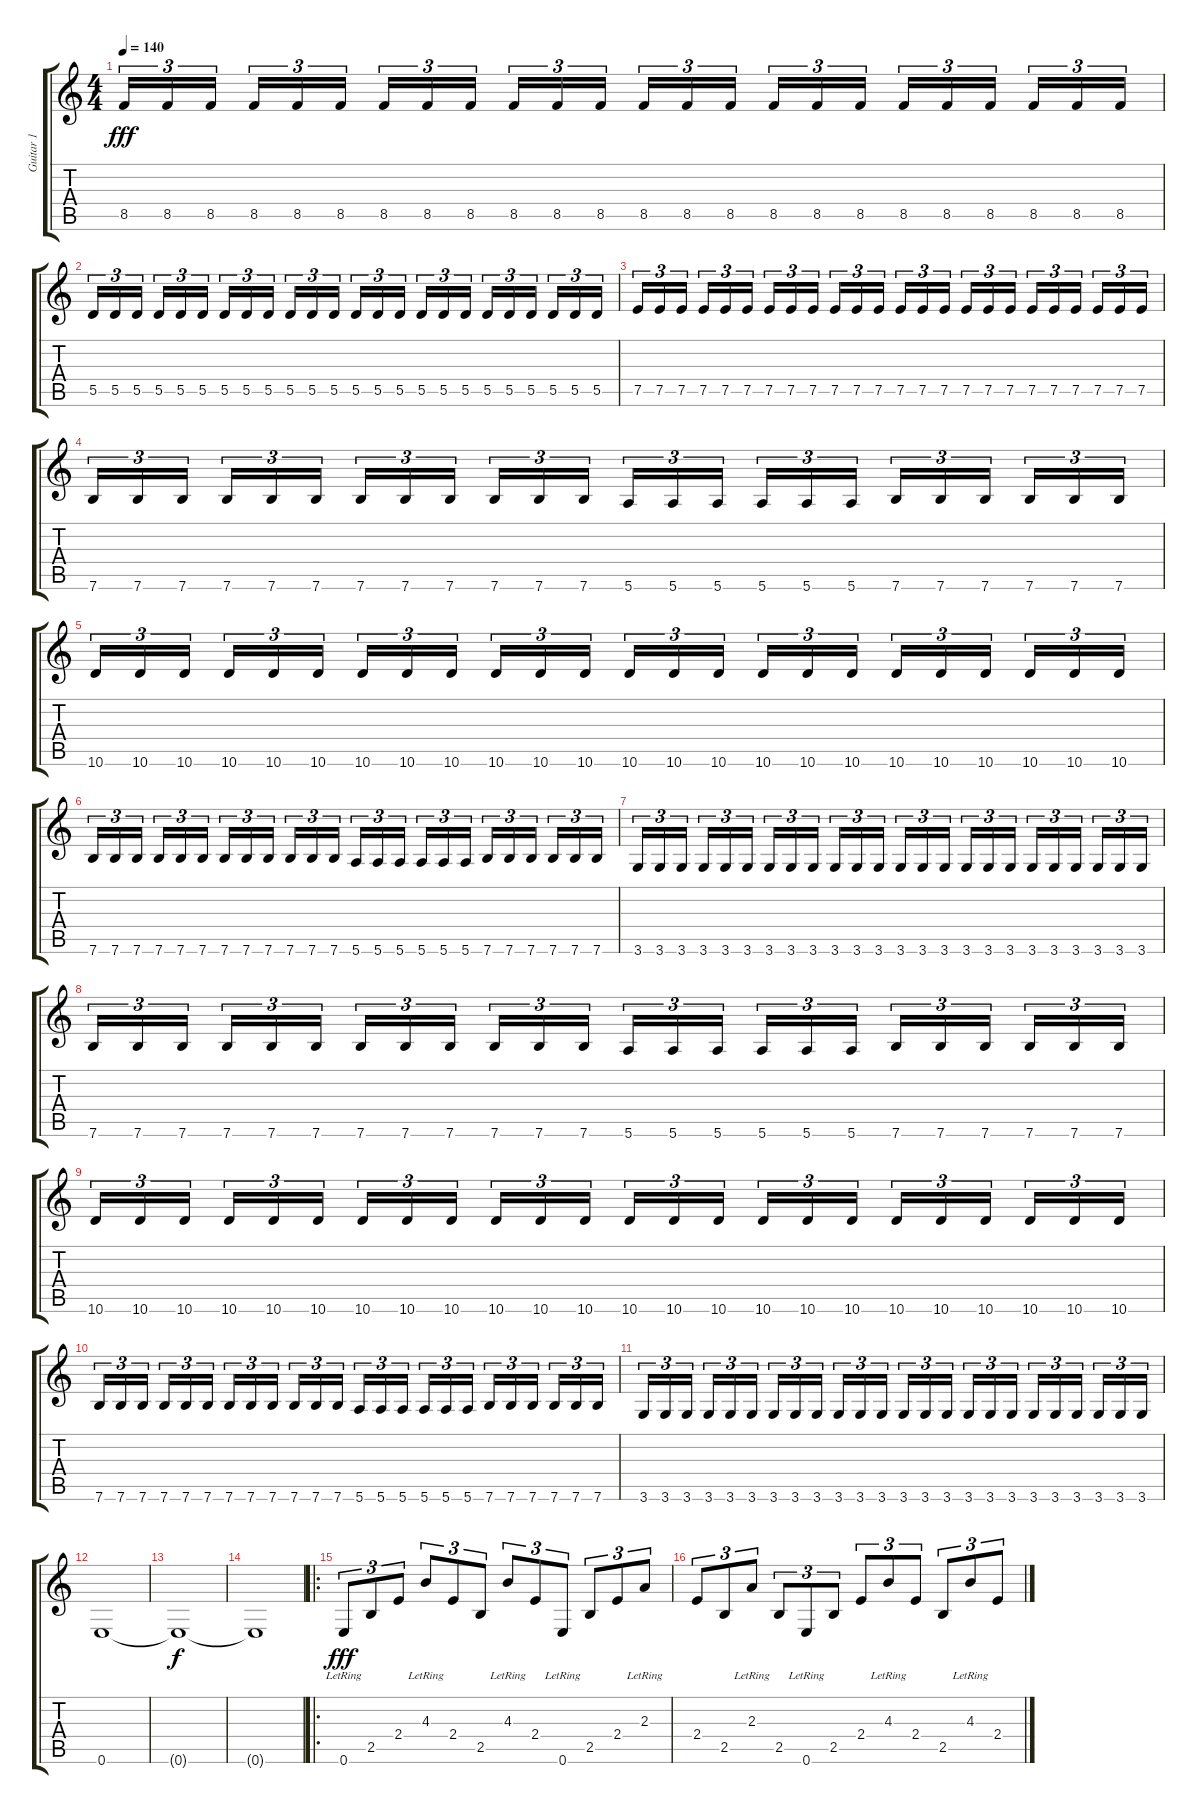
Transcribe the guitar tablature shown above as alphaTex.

\track ("Guitar 1" "Guitar 1") {instrument distortionguitar}
\staff {score tabs}
\tuning (E4 B3 G3 D3 A2 E2) {hide}
\ts (4 4)
\tempo 140
\clef g2
\ks c
8.5.16{tu (3 2) dy fff} 8.5.16{tu (3 2)} 8.5.16{tu (3 2)} 8.5.16{tu (3 2)} 8.5.16{tu (3 2)} 8.5.16{tu (3 2)} 8.5.16{tu (3 2)} 8.5.16{tu (3 2)} 8.5.16{tu (3 2)} 8.5.16{tu (3 2)} 8.5.16{tu (3 2)} 8.5.16{tu (3 2)} 8.5.16{tu (3 2)} 8.5.16{tu (3 2)} 8.5.16{tu (3 2)} 8.5.16{tu (3 2)} 8.5.16{tu (3 2)} 8.5.16{tu (3 2)} 8.5.16{tu (3 2)} 8.5.16{tu (3 2)} 8.5.16{tu (3 2)} 8.5.16{tu (3 2)} 8.5.16{tu (3 2)} 8.5.16{tu (3 2)} |
5.5.16{tu (3 2)} 5.5.16{tu (3 2)} 5.5.16{tu (3 2)} 5.5.16{tu (3 2)} 5.5.16{tu (3 2)} 5.5.16{tu (3 2)} 5.5.16{tu (3 2)} 5.5.16{tu (3 2)} 5.5.16{tu (3 2)} 5.5.16{tu (3 2)} 5.5.16{tu (3 2)} 5.5.16{tu (3 2)} 5.5.16{tu (3 2)} 5.5.16{tu (3 2)} 5.5.16{tu (3 2)} 5.5.16{tu (3 2)} 5.5.16{tu (3 2)} 5.5.16{tu (3 2)} 5.5.16{tu (3 2)} 5.5.16{tu (3 2)} 5.5.16{tu (3 2)} 5.5.16{tu (3 2)} 5.5.16{tu (3 2)} 5.5.16{tu (3 2)} |
7.5.16{tu (3 2)} 7.5.16{tu (3 2)} 7.5.16{tu (3 2)} 7.5.16{tu (3 2)} 7.5.16{tu (3 2)} 7.5.16{tu (3 2)} 7.5.16{tu (3 2)} 7.5.16{tu (3 2)} 7.5.16{tu (3 2)} 7.5.16{tu (3 2)} 7.5.16{tu (3 2)} 7.5.16{tu (3 2)} 7.5.16{tu (3 2)} 7.5.16{tu (3 2)} 7.5.16{tu (3 2)} 7.5.16{tu (3 2)} 7.5.16{tu (3 2)} 7.5.16{tu (3 2)} 7.5.16{tu (3 2)} 7.5.16{tu (3 2)} 7.5.16{tu (3 2)} 7.5.16{tu (3 2)} 7.5.16{tu (3 2)} 7.5.16{tu (3 2)} |
7.6.16{tu (3 2)} 7.6.16{tu (3 2)} 7.6.16{tu (3 2)} 7.6.16{tu (3 2)} 7.6.16{tu (3 2)} 7.6.16{tu (3 2)} 7.6.16{tu (3 2)} 7.6.16{tu (3 2)} 7.6.16{tu (3 2)} 7.6.16{tu (3 2)} 7.6.16{tu (3 2)} 7.6.16{tu (3 2)} 5.6.16{tu (3 2)} 5.6.16{tu (3 2)} 5.6.16{tu (3 2)} 5.6.16{tu (3 2)} 5.6.16{tu (3 2)} 5.6.16{tu (3 2)} 7.6.16{tu (3 2)} 7.6.16{tu (3 2)} 7.6.16{tu (3 2)} 7.6.16{tu (3 2)} 7.6.16{tu (3 2)} 7.6.16{tu (3 2)} |
10.6.16{tu (3 2)} 10.6.16{tu (3 2)} 10.6.16{tu (3 2)} 10.6.16{tu (3 2)} 10.6.16{tu (3 2)} 10.6.16{tu (3 2)} 10.6.16{tu (3 2)} 10.6.16{tu (3 2)} 10.6.16{tu (3 2)} 10.6.16{tu (3 2)} 10.6.16{tu (3 2)} 10.6.16{tu (3 2)} 10.6.16{tu (3 2)} 10.6.16{tu (3 2)} 10.6.16{tu (3 2)} 10.6.16{tu (3 2)} 10.6.16{tu (3 2)} 10.6.16{tu (3 2)} 10.6.16{tu (3 2)} 10.6.16{tu (3 2)} 10.6.16{tu (3 2)} 10.6.16{tu (3 2)} 10.6.16{tu (3 2)} 10.6.16{tu (3 2)} |
7.6.16{tu (3 2)} 7.6.16{tu (3 2)} 7.6.16{tu (3 2)} 7.6.16{tu (3 2)} 7.6.16{tu (3 2)} 7.6.16{tu (3 2)} 7.6.16{tu (3 2)} 7.6.16{tu (3 2)} 7.6.16{tu (3 2)} 7.6.16{tu (3 2)} 7.6.16{tu (3 2)} 7.6.16{tu (3 2)} 5.6.16{tu (3 2)} 5.6.16{tu (3 2)} 5.6.16{tu (3 2)} 5.6.16{tu (3 2)} 5.6.16{tu (3 2)} 5.6.16{tu (3 2)} 7.6.16{tu (3 2)} 7.6.16{tu (3 2)} 7.6.16{tu (3 2)} 7.6.16{tu (3 2)} 7.6.16{tu (3 2)} 7.6.16{tu (3 2)} |
3.6.16{tu (3 2)} 3.6.16{tu (3 2)} 3.6.16{tu (3 2)} 3.6.16{tu (3 2)} 3.6.16{tu (3 2)} 3.6.16{tu (3 2)} 3.6.16{tu (3 2)} 3.6.16{tu (3 2)} 3.6.16{tu (3 2)} 3.6.16{tu (3 2)} 3.6.16{tu (3 2)} 3.6.16{tu (3 2)} 3.6.16{tu (3 2)} 3.6.16{tu (3 2)} 3.6.16{tu (3 2)} 3.6.16{tu (3 2)} 3.6.16{tu (3 2)} 3.6.16{tu (3 2)} 3.6.16{tu (3 2)} 3.6.16{tu (3 2)} 3.6.16{tu (3 2)} 3.6.16{tu (3 2)} 3.6.16{tu (3 2)} 3.6.16{tu (3 2)} |
7.6.16{tu (3 2)} 7.6.16{tu (3 2)} 7.6.16{tu (3 2)} 7.6.16{tu (3 2)} 7.6.16{tu (3 2)} 7.6.16{tu (3 2)} 7.6.16{tu (3 2)} 7.6.16{tu (3 2)} 7.6.16{tu (3 2)} 7.6.16{tu (3 2)} 7.6.16{tu (3 2)} 7.6.16{tu (3 2)} 5.6.16{tu (3 2)} 5.6.16{tu (3 2)} 5.6.16{tu (3 2)} 5.6.16{tu (3 2)} 5.6.16{tu (3 2)} 5.6.16{tu (3 2)} 7.6.16{tu (3 2)} 7.6.16{tu (3 2)} 7.6.16{tu (3 2)} 7.6.16{tu (3 2)} 7.6.16{tu (3 2)} 7.6.16{tu (3 2)} |
10.6.16{tu (3 2)} 10.6.16{tu (3 2)} 10.6.16{tu (3 2)} 10.6.16{tu (3 2)} 10.6.16{tu (3 2)} 10.6.16{tu (3 2)} 10.6.16{tu (3 2)} 10.6.16{tu (3 2)} 10.6.16{tu (3 2)} 10.6.16{tu (3 2)} 10.6.16{tu (3 2)} 10.6.16{tu (3 2)} 10.6.16{tu (3 2)} 10.6.16{tu (3 2)} 10.6.16{tu (3 2)} 10.6.16{tu (3 2)} 10.6.16{tu (3 2)} 10.6.16{tu (3 2)} 10.6.16{tu (3 2)} 10.6.16{tu (3 2)} 10.6.16{tu (3 2)} 10.6.16{tu (3 2)} 10.6.16{tu (3 2)} 10.6.16{tu (3 2)} |
7.6.16{tu (3 2)} 7.6.16{tu (3 2)} 7.6.16{tu (3 2)} 7.6.16{tu (3 2)} 7.6.16{tu (3 2)} 7.6.16{tu (3 2)} 7.6.16{tu (3 2)} 7.6.16{tu (3 2)} 7.6.16{tu (3 2)} 7.6.16{tu (3 2)} 7.6.16{tu (3 2)} 7.6.16{tu (3 2)} 5.6.16{tu (3 2)} 5.6.16{tu (3 2)} 5.6.16{tu (3 2)} 5.6.16{tu (3 2)} 5.6.16{tu (3 2)} 5.6.16{tu (3 2)} 7.6.16{tu (3 2)} 7.6.16{tu (3 2)} 7.6.16{tu (3 2)} 7.6.16{tu (3 2)} 7.6.16{tu (3 2)} 7.6.16{tu (3 2)} |
3.6.16{tu (3 2)} 3.6.16{tu (3 2)} 3.6.16{tu (3 2)} 3.6.16{tu (3 2)} 3.6.16{tu (3 2)} 3.6.16{tu (3 2)} 3.6.16{tu (3 2)} 3.6.16{tu (3 2)} 3.6.16{tu (3 2)} 3.6.16{tu (3 2)} 3.6.16{tu (3 2)} 3.6.16{tu (3 2)} 3.6.16{tu (3 2)} 3.6.16{tu (3 2)} 3.6.16{tu (3 2)} 3.6.16{tu (3 2)} 3.6.16{tu (3 2)} 3.6.16{tu (3 2)} 3.6.16{tu (3 2)} 3.6.16{tu (3 2)} 3.6.16{tu (3 2)} 3.6.16{tu (3 2)} 3.6.16{tu (3 2)} 3.6.16{tu (3 2)} |
0.6.1 |
0.6{t}.1{dy f} |
0.6{t}.1 |
\ro
0.6{lr}.8{tu (3 2) dy fff instrument electricguitarclean} 2.5.8{tu (3 2)} 2.4.8{tu (3 2)} 4.3{lr}.8{tu (3 2)} 2.4.8{tu (3 2)} 2.5.8{tu (3 2)} 4.3{lr}.8{tu (3 2)} 2.4.8{tu (3 2)} 0.6{lr}.8{tu (3 2)} 2.5.8{tu (3 2)} 2.4.8{tu (3 2)} 2.3{lr}.8{tu (3 2)} |
2.4.8{tu (3 2)} 2.5.8{tu (3 2)} 2.3{lr}.8{tu (3 2)} 2.5.8{tu (3 2)} 0.6{lr}.8{tu (3 2)} 2.5.8{tu (3 2)} 2.4.8{tu (3 2)} 4.3{lr}.8{tu (3 2)} 2.4.8{tu (3 2)} 2.5.8{tu (3 2)} 4.3{lr}.8{tu (3 2)} 2.4.8{tu (3 2)}
